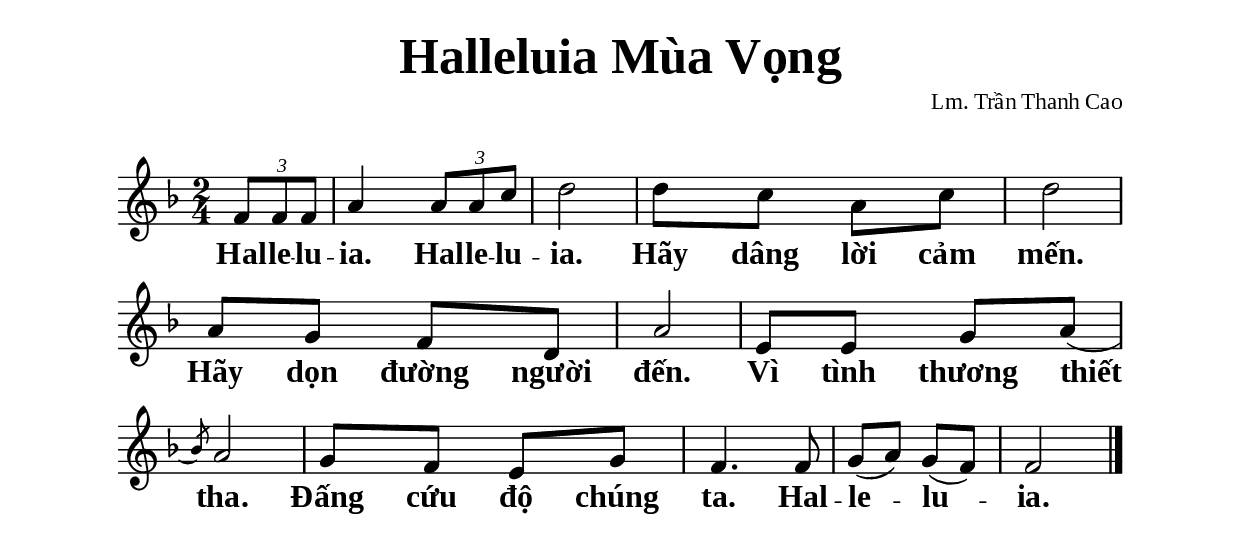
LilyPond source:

% Cài đặt chung
\version "2.20.0"
\include "english.ly"

\header {
  title = \markup { \fontsize #3 "Halleluia Mùa Vọng" }
  poet = " "
  composer = "Lm. Trần Thanh Cao"
  arranger = " "
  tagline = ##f
}

\paper {
  #(set-paper-size "a4")
  top-margin = 15\mm
  bottom-margin = 15\mm
  left-margin = 20\mm
  right-margin = 20\mm
  indent = #0
  #(define fonts
    (make-pango-font-tree
      "Liberation Serif"
      "Liberation Serif"
      "Liberation Serif"
      (/ 20 20)))
  page-count = #1
}

% Nhạc điệp khúc
nhacDiepKhuc = \relative c' {
  \partial 4 \tuplet 3/2 { f8 f f } |
  a4 \tuplet 3/2 { a8 a c } |
  d2 |
  d8 c a c |
  d2 |
  a8 g f d |
  a'2 |
  e8 e g a (\slashedGrace bf) |
  a2 |
  g8 f e g |
  f4. f8 |
  g8 (a) g (f) |
  f2 \bar "|."
}

% Lời điệp khúc
loiDiepKhuc = \lyricmode {
  Hal -- le -- lu -- ia.
  Hal -- le -- lu -- ia.
  Hãy dâng lời cảm mến.
  Hãy dọn đường người đến.
  Vì tình thương thiết tha.
  Đấng cứu độ chúng ta.
  Hal -- le -- lu -- ia.
}

% Bố trí
\score {
  \new ChoirStaff <<
    \new Staff = diepKhuc \with {
        \consists "Merge_rests_engraver"
        \magnifyStaff #(magstep +1)
      }
      <<
      \new Voice = beSop {
        \key f \major \time 2/4 \stemNeutral \nhacDiepKhuc
      }
    >>
    \new Lyrics \lyricsto beSop \loiDiepKhuc
  >>
  \layout {
    \override Lyrics.LyricText.font-series = #'bold
    \override Lyrics.LyricText.font-size = #+3
    \override Lyrics.LyricSpace.minimum-distance = #4.0
    \override Score.BarNumber.break-visibility = ##(#f #f #f)
  }
}
